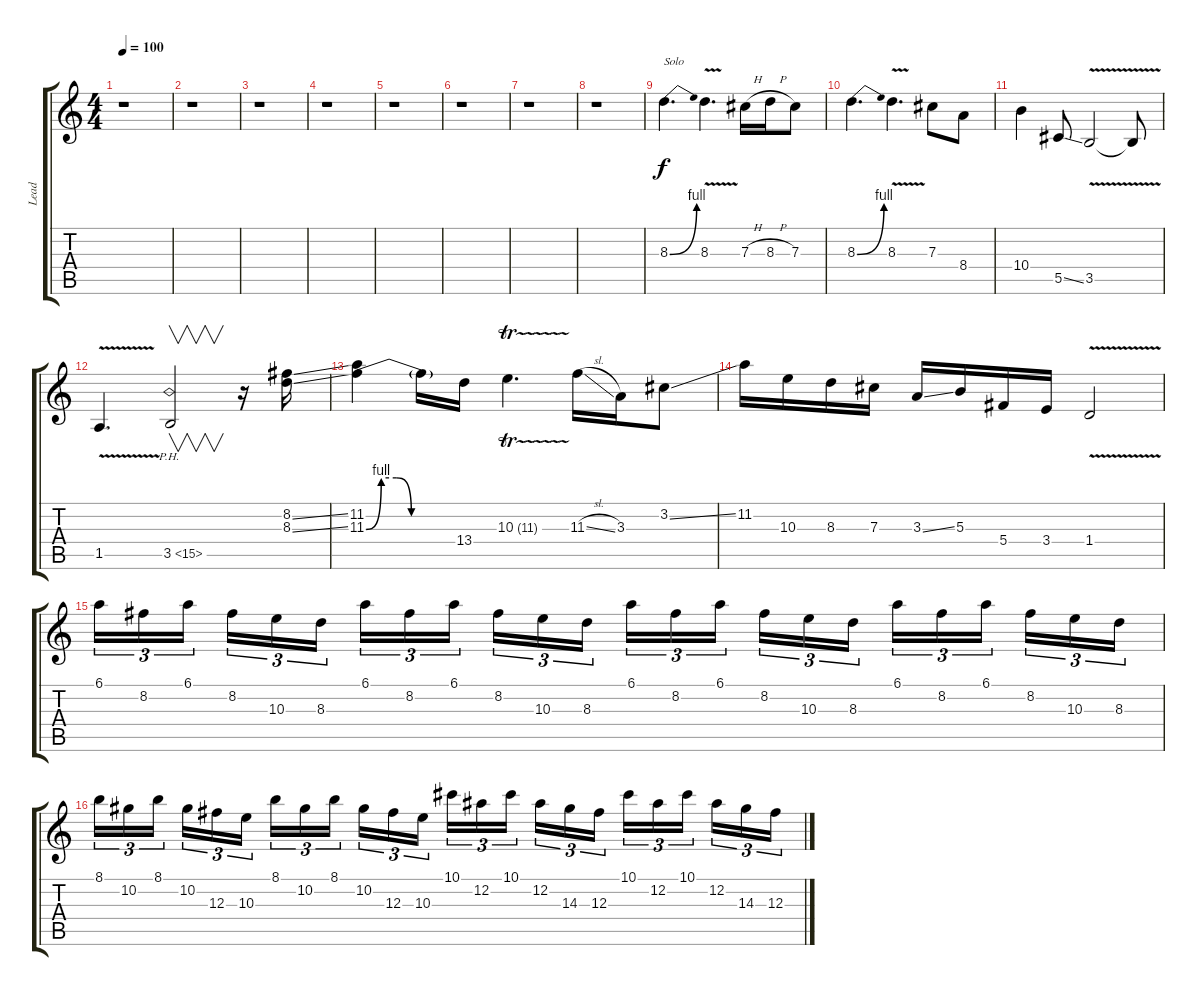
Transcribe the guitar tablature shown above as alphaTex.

\track ("Lead" "Lead") {instrument distortionguitar}
\staff {score tabs}
\tuning (Eb4 Bb3 Gb3 Db3 Ab2 Eb2) {hide}
\ts (4 4)
\tempo 100
\clef g2
\ks c
r.1{dy f} |
r.1 |
r.1 |
r.1 |
r.1 |
r.1 |
r.1 |
r.1 |
8.3{be (bend 0 0 60 4)}.4{d txt "Solo"} 8.3{v}.4{d} 7.3{h}.16 8.3{h}.16 7.3.8 |
8.3{be (bend 0 0 60 4)}.4{d} 8.3{v}.4{d} 7.3.8 8.4.8 |
10.4.4 5.5{ss}.8 3.5{v}.2 3.5{t}.8 |
1.5{v}.4{d} 3.5{ph 12}.2{v} r.16 (8.2{ss} 8.3{ss}).16 |
(11.2 11.3{be (custom 0 0 10 4 20 4 30 0 60 0)}).4 11.3{t}.16 13.4.16 10.3{tr (11 32)}.4{d} 11.3{sl}.16 3.3.16 3.2{ss}.8 |
11.2.16 10.3.16 8.3.16 7.3.16 3.3{ss}.16 5.3.16 5.4.16 3.4.16 1.4{v}.2 |
6.1.16{tu (3 2)} 8.2.16{tu (3 2)} 6.1.16{tu (3 2) beam splitsecondary} 8.2.16{tu (3 2)} 10.3.16{tu (3 2)} 8.3.16{tu (3 2)} 6.1.16{tu (3 2)} 8.2.16{tu (3 2)} 6.1.16{tu (3 2) beam splitsecondary} 8.2.16{tu (3 2)} 10.3.16{tu (3 2)} 8.3.16{tu (3 2)} 6.1.16{tu (3 2)} 8.2.16{tu (3 2)} 6.1.16{tu (3 2) beam splitsecondary} 8.2.16{tu (3 2)} 10.3.16{tu (3 2)} 8.3.16{tu (3 2)} 6.1.16{tu (3 2)} 8.2.16{tu (3 2)} 6.1.16{tu (3 2) beam splitsecondary} 8.2.16{tu (3 2)} 10.3.16{tu (3 2)} 8.3.16{tu (3 2)} |
8.1.16{tu (3 2)} 10.2.16{tu (3 2)} 8.1.16{tu (3 2) beam splitsecondary} 10.2.16{tu (3 2)} 12.3.16{tu (3 2)} 10.3.16{tu (3 2)} 8.1.16{tu (3 2)} 10.2.16{tu (3 2)} 8.1.16{tu (3 2) beam splitsecondary} 10.2.16{tu (3 2)} 12.3.16{tu (3 2)} 10.3.16{tu (3 2)} 10.1.16{tu (3 2)} 12.2.16{tu (3 2)} 10.1.16{tu (3 2) beam splitsecondary} 12.2.16{tu (3 2)} 14.3.16{tu (3 2)} 12.3.16{tu (3 2)} 10.1.16{tu (3 2)} 12.2.16{tu (3 2)} 10.1.16{tu (3 2) beam splitsecondary} 12.2.16{tu (3 2)} 14.3.16{tu (3 2)} 12.3.16{tu (3 2)}
